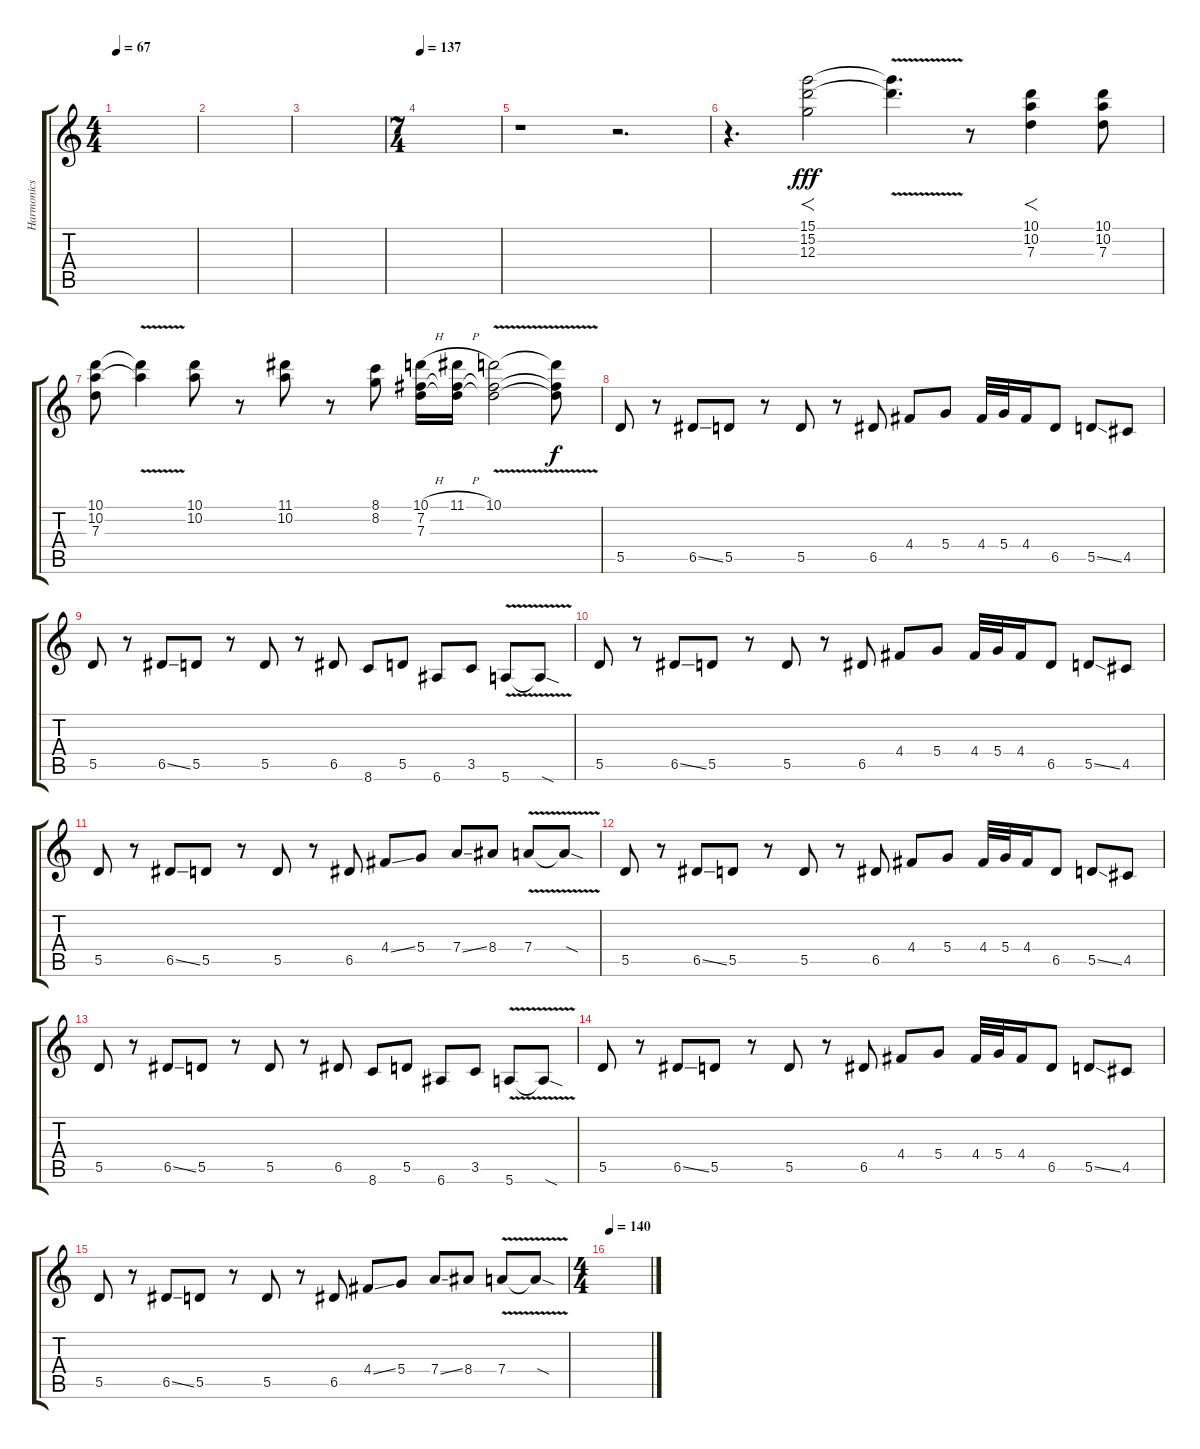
\track ("Harmonics" "Harmonics") {instrument distortionguitar}
\staff {score tabs}
\tuning (E4 B3 G3 D3 A2 E2) {hide}
\ts (4 4)
\tempo 67
\clef g2
\ks c
|
|
|
\ts (7 4)
\tempo 137
|
r.1 r.2{d} |
r.4{d} (15.1 15.2 12.3).2{f dy fff volume 16 instrument electricguitarclean} (15.1{v t} 15.2{v t}).4{d} r.8 (10.1 10.2 7.3).4{f} (10.1 10.2 7.3).8 |
(10.1 10.2 7.3).8 (10.1{v t} 10.2{v t}).4 (10.1 10.2).8 r.8 (11.1 10.2).8 r.8 (8.1 8.2).8 (10.1{h} 7.2 7.3).16 (11.1{h} 7.2{t} 7.3{t}).16 (10.1{v} 7.2{t} 7.3{t}).2 (10.1{t} 7.2{t} 7.3{t}).8{dy f} |
5.5.8{volume 10 instrument distortionguitar} r.8 6.5{ss}.8 5.5.8 r.8 5.5.8 r.8 6.5.8 4.4.8 5.4.8 4.4.32 5.4.32 4.4.16 6.5.8 5.5{ss}.8 4.5.8 |
5.5.8{instrument distortionguitar} r.8 6.5{ss}.8 5.5.8 r.8 5.5.8 r.8 6.5.8 8.6.8 5.5.8 6.6.8 3.5.8 5.6{v}.8 5.6{sod t}.8 |
5.5.8{instrument distortionguitar} r.8 6.5{ss}.8 5.5.8 r.8 5.5.8 r.8 6.5.8 4.4.8 5.4.8 4.4.32 5.4.32 4.4.16 6.5.8 5.5{ss}.8 4.5.8 |
5.5.8{instrument distortionguitar} r.8 6.5{ss}.8 5.5.8 r.8 5.5.8 r.8 6.5.8 4.4{ss}.8 5.4.8 7.4{ss}.8 8.4.8 7.4{v}.8 7.4{sod t}.8 |
5.5.8{instrument distortionguitar} r.8 6.5{ss}.8 5.5.8 r.8 5.5.8 r.8 6.5.8 4.4.8 5.4.8 4.4.32 5.4.32 4.4.16 6.5.8 5.5{ss}.8 4.5.8 |
5.5.8{instrument distortionguitar} r.8 6.5{ss}.8 5.5.8 r.8 5.5.8 r.8 6.5.8 8.6.8 5.5.8 6.6.8 3.5.8 5.6{v}.8 5.6{sod t}.8 |
5.5.8{instrument distortionguitar} r.8 6.5{ss}.8 5.5.8 r.8 5.5.8 r.8 6.5.8 4.4.8 5.4.8 4.4.32 5.4.32 4.4.16 6.5.8 5.5{ss}.8 4.5.8 |
5.5.8{instrument distortionguitar} r.8 6.5{ss}.8 5.5.8 r.8 5.5.8 r.8 6.5.8 4.4{ss}.8 5.4.8 7.4{ss}.8 8.4.8 7.4{v}.8 7.4{sod t}.8 |
\ts (4 4)
\tempo 140
